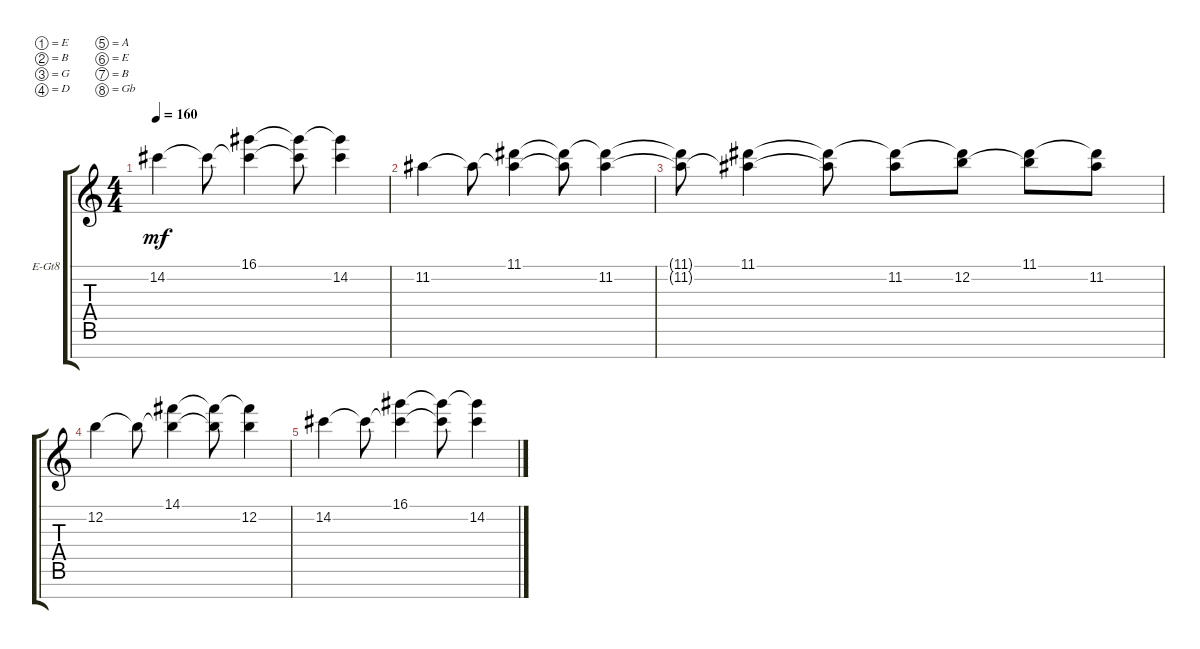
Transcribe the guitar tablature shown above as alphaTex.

\bracketExtendMode groupsimilarinstruments
\firstSystemTrackNameOrientation horizontal
\otherSystemsTrackNameOrientation horizontal
\track ("Electric Guitar" "E-Gt8") {instrument distortionguitar}
\staff {score tabs}
\tuning (E4 B3 G3 D3 A2 E2 B1 Gb1)
\ts (4 4)
\tempo 160
\clef g2
\scale
0.333333
\ks c
14.2.4{dy mf} 14.2{t}.8 (16.1 14.2{t}).4 (16.1{t} 14.2{t}).8 (14.2 16.1{t}).4 |
\scale
0.333333 11.2.4 11.2{t}.8 (11.1 11.2{t}).4 (11.1{t} 11.2{t}).8 (11.2 11.1{t}).4 |
(11.2{t} 11.1{t}).8 (11.1 11.2{t}).4 (11.1{t} 11.2{t}).8 (11.2 11.1{t}).8 (12.2 11.1{t}).8 (11.1 12.2{t}).8 (11.2 11.1{t}).8 |
12.2.4 12.2{t}.8 (14.1 12.2{t}).4 (14.1{t} 12.2{t}).8 (12.2 14.1{t}).4 |
14.2.4 14.2{t}.8 (16.1 14.2{t}).4 (16.1{t} 14.2{t}).8 (14.2 16.1{t}).4
